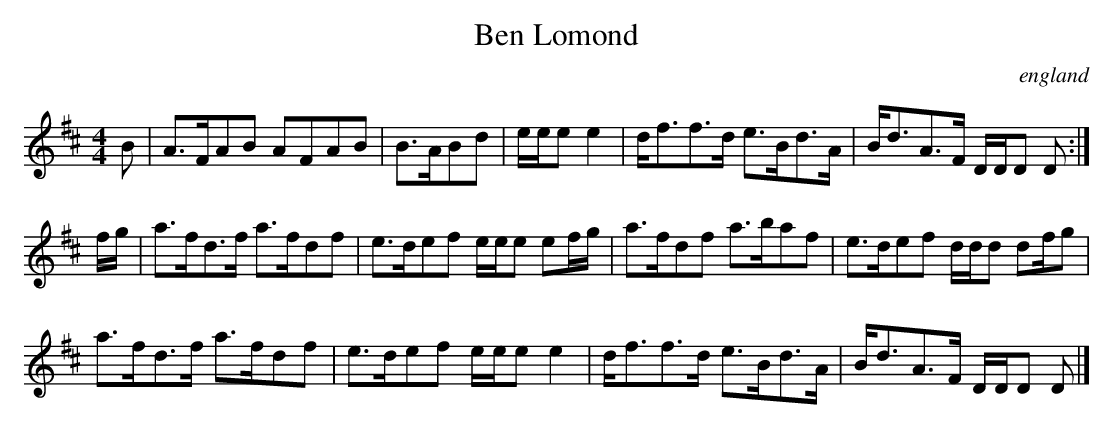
X:1
T:Ben Lomond
O:england
M:4/4
L:1/8
K:D
B|A>FAB AFAB|B>ABd|e/e/e e2|d<ff>d e>Bd>A|B<dA>F D/D/D D:|]
f/g/|a>fd>f a>fdf|e>def e/e/e ef/g/|a>fdf a>baf|e>def d/d/d df/g|
a>fd>f a>fdf|e>def e/e/e e2|d<ff>d e>Bd>A|B<dA>F D/D/D D|]
